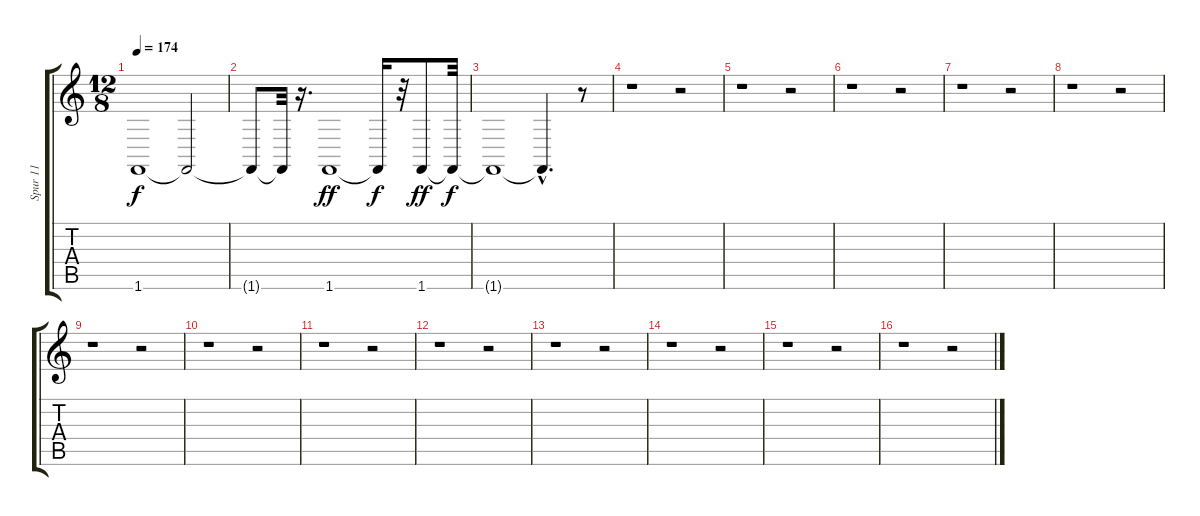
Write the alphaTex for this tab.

\track ("Spur 11" "Spur 11") {instrument pad6metallic}
\staff {score tabs}
\tuning (E4 B3 G3 D3 A2 E2) {hide}
\ts (12 8)
\tempo 174
\clef g2
\ks c
1.6{t}.1{dy f} 1.6{t}.2 |
1.6{t}.8 1.6{t}.32 r.16{d} 1.6.1{dy ff} 1.6{t}.16{dy f} r.32 1.6.8{dy ff} 1.6{t}.32{dy f} |
1.6{t}.1 1.6{hac t}.4{d} r.8 |
r.1 r.2 |
r.1 r.2 |
r.1 r.2 |
r.1 r.2 |
r.1 r.2 |
r.1 r.2 |
r.1 r.2 |
r.1 r.2 |
r.1 r.2 |
r.1 r.2 |
r.1 r.2 |
r.1 r.2 |
r.1 r.2
